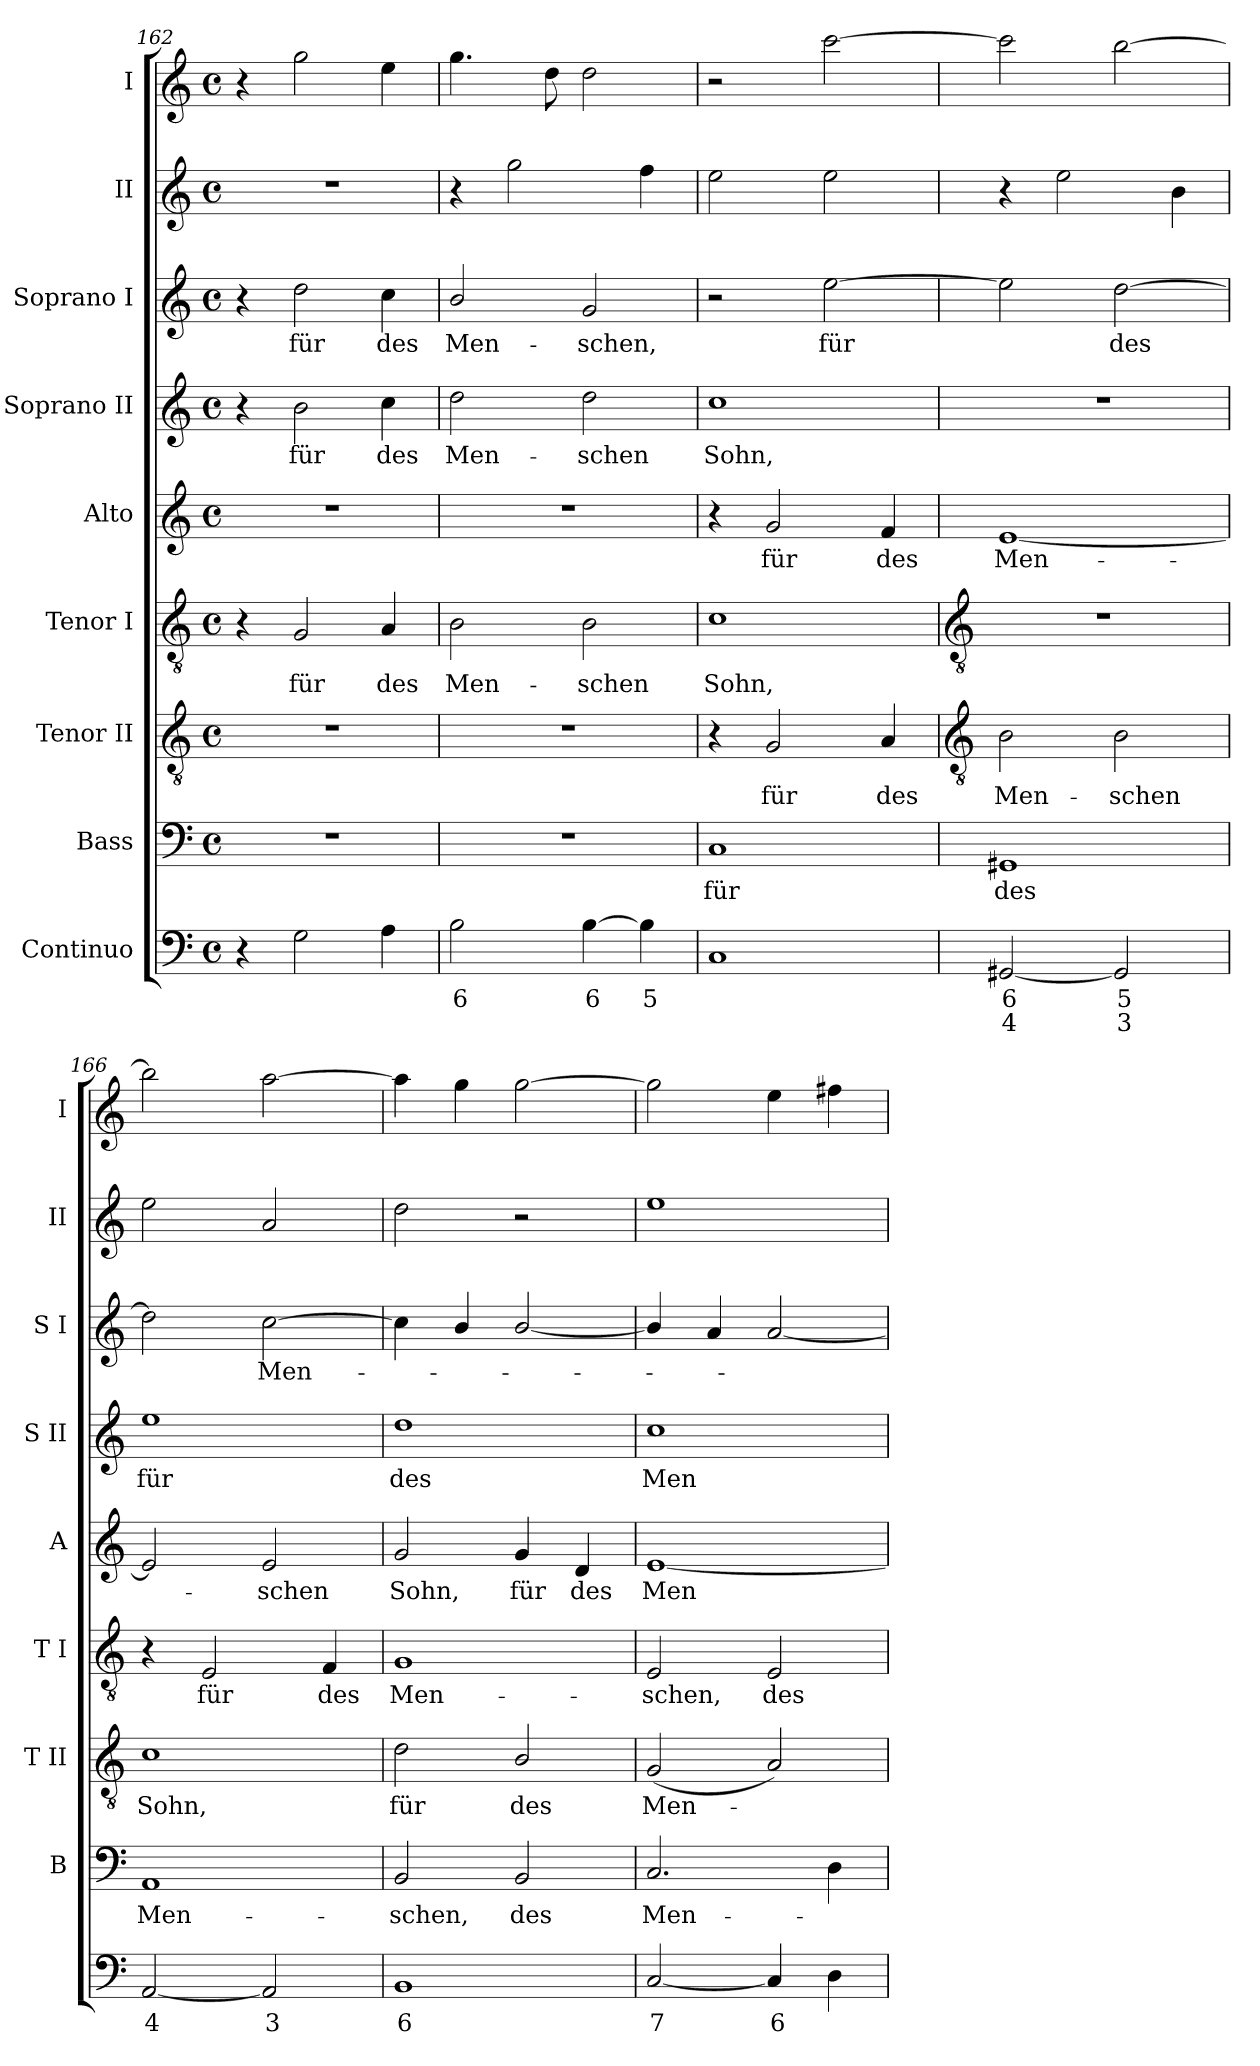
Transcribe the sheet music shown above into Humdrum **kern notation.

**kern	**text	**text	**kern	**text	**kern	**text	**kern	**text	**kern	**text	**kern	**text	**kern	**text	**kern	**kern
*part9	*part9	*part9	*part8	*part8	*part7	*part7	*part6	*part6	*part5	*part5	*part4	*part4	*part3	*part3	*part2	*part1
*staff9	*staff9	*staff9	*staff8	*staff8	*staff7	*staff7	*staff6	*staff6	*staff5	*staff5	*staff4	*staff4	*staff3	*staff3	*staff2	*staff1
*I"Continuo	*	*	*I"Bass	*	*I"Tenor II	*	*I"Tenor I	*	*I"Alto	*	*I"Soprano II	*	*I"Soprano I	*	*I"II	*I"I
*	*	*	*I'B	*	*I'T II	*	*I'T I	*	*I'A	*	*I'S II	*	*I'S I	*	*I'II	*I'I
*clefF4	*	*	*clefF4	*	*clefGv2	*	*clefGv2	*	*clefG2	*	*clefG2	*	*clefG2	*	*clefG2	*clefG2
*k[]	*	*	*k[]	*	*k[]	*	*k[]	*	*k[]	*	*k[]	*	*k[]	*	*k[]	*k[]
*C:	*	*	*C:	*	*C:	*	*C:	*	*C:	*	*C:	*	*C:	*	*C:	*C:
*M4/4	*	*	*M4/4	*	*M4/4	*	*M4/4	*	*M4/4	*	*M4/4	*	*M4/4	*	*M4/4	*M4/4
*met(c)	*	*	*met(c)	*	*met(c)	*	*met(c)	*	*met(c)	*	*met(c)	*	*met(c)	*	*met(c)	*met(c)
=162	=162	=162	=162	=162	=162	=162	=162	=162	=162	=162	=162	=162	=162	=162	=162	=162
4r	.	.	1r	.	1r	.	4r	.	1r	.	4r	.	4r	.	1r	4r
!	!	!	!	!	!	!	!	!LO:LY:b	!	!	!	!LO:LY:b	!	!LO:LY:b	!	!
2G	.	.	.	.	.	.	2G	für	.	.	2b	für	2dd	für	.	2gg
!	!	!	!	!	!	!	!	!LO:LY:b	!	!	!	!LO:LY:b	!	!LO:LY:b	!	!
4A	.	.	.	.	.	.	4A	des	.	.	4cc	des	4cc	des	.	4ee
=163	=163	=163	=163	=163	=163	=163	=163	=163	=163	=163	=163	=163	=163	=163	=163	=163
!	!LO:LY:b	!	!	!	!	!	!	!LO:LY:b	!	!	!	!LO:LY:b	!	!LO:LY:b	!	!
2B	6	.	1r	.	1r	.	2B	Men-	1r	.	2dd	Men-	2b/	Men-	4r	4.gg
.	.	.	.	.	.	.	.	.	.	.	.	.	.	.	2gg	.
.	.	.	.	.	.	.	.	.	.	.	.	.	.	.	.	8dd
!	!LO:LY:b	!	!	!	!	!	!	!LO:LY:b	!	!	!	!LO:LY:b	!	!LO:LY:b	!	!
[4B	6	.	.	.	.	.	2B	-schen	.	.	2dd	-schen	2g	-schen,	.	2dd
!	!LO:LY:b	!	!	!	!	!	!	!	!	!	!	!	!	!	!	!
4B]	5	.	.	.	.	.	.	.	.	.	.	.	.	.	4ff	.
=164	=164	=164	=164	=164	=164	=164	=164	=164	=164	=164	=164	=164	=164	=164	=164	=164
!	!	!	!	!LO:LY:b	!	!	!	!LO:LY:b	!	!	!	!LO:LY:b	!	!	!	!
1C	.	.	1C	für	4r	.	1c	Sohn,	4r	.	1cc	Sohn,	2r	.	2ee	2r
!	!	!	!	!	!	!LO:LY:b	!	!	!	!LO:LY:b	!	!	!	!	!	!
.	.	.	.	.	2G	für	.	.	2g	für	.	.	.	.	.	.
!	!	!	!	!	!	!	!	!	!	!	!	!	!	!LO:LY:b	!	!
.	.	.	.	.	.	.	.	.	.	.	.	.	[2ee	für	2ee	[2ccc
!	!	!	!	!	!	!LO:LY:b	!	!	!	!LO:LY:b	!	!	!	!	!	!
.	.	.	.	.	4A	des	.	.	4f	des	.	.	.	.	.	.
!!LO:LB:g=z
=165	=165	=165	=165	=165	=165	=165	=165	=165	=165	=165	=165	=165	=165	=165	=165	=165
*	*	*	*	*	*clefGv2	*	*clefGv2	*	*	*	*	*	*	*	*	*
!	!LO:LY:b	!LO:LY:b	!	!LO:LY:b	!	!LO:LY:b	!	!	!	!LO:LY:b	!	!	!	!	!	!
[2GG#X	6	4	1GG#X	des	2B	Men-	1r	.	[1e	Men-	1r	.	2ee]	.	4r	2ccc]
.	.	.	.	.	.	.	.	.	.	.	.	.	.	.	2ee	.
!	!LO:LY:b	!LO:LY:b	!	!	!	!LO:LY:b	!	!	!	!	!	!	!	!LO:LY:b	!	!
2GG#]	5	3	.	.	2B	-schen	.	.	.	.	.	.	[2dd	des	.	[2bb
.	.	.	.	.	.	.	.	.	.	.	.	.	.	.	4b	.
=166	=166	=166	=166	=166	=166	=166	=166	=166	=166	=166	=166	=166	=166	=166	=166	=166
!	!LO:LY:b	!	!	!LO:LY:b	!	!LO:LY:b	!	!	!	!	!	!LO:LY:b	!	!	!	!
[2AA	4	.	1AA	Men-	1c	Sohn,	4r	.	2e]	.	1ee	für	2dd]	.	2ee	2bb]
!	!	!	!	!	!	!	!	!LO:LY:b	!	!	!	!	!	!	!	!
.	.	.	.	.	.	.	2E	für	.	.	.	.	.	.	.	.
!	!LO:LY:b	!	!	!	!	!	!	!	!	!LO:LY:b	!	!	!	!LO:LY:b	!	!
2AA]	3	.	.	.	.	.	.	.	2e	schen	.	.	[2cc	Men-	2a	[2aa
!	!	!	!	!	!	!	!	!LO:LY:b	!	!	!	!	!	!	!	!
.	.	.	.	.	.	.	4F	des	.	.	.	.	.	.	.	.
=167	=167	=167	=167	=167	=167	=167	=167	=167	=167	=167	=167	=167	=167	=167	=167	=167
!	!LO:LY:b	!	!	!LO:LY:b	!	!LO:LY:b	!	!LO:LY:b	!	!LO:LY:b	!	!LO:LY:b	!	!	!	!
1BB	6	.	2BB	-schen,	2d	für	1G	Men-	2g	Sohn,	1dd	des	4cc]	.	2dd	4aa]
.	.	.	.	.	.	.	.	.	.	.	.	.	4b/	.	.	4gg
!	!	!	!	!LO:LY:b	!	!LO:LY:b	!	!	!	!LO:LY:b	!	!	!	!	!	!
.	.	.	2BB	des	2B/	des	.	.	4g	für	.	.	[2b/	.	2r	[2gg
!	!	!	!	!	!	!	!	!	!	!LO:LY:b	!	!	!	!	!	!
.	.	.	.	.	.	.	.	.	4d	des	.	.	.	.	.	.
=168	=168	=168	=168	=168	=168	=168	=168	=168	=168	=168	=168	=168	=168	=168	=168	=168
!	!LO:LY:b	!	!	!LO:LY:b	!	!LO:LY:b	!	!LO:LY:b	!	!LO:LY:b	!	!LO:LY:b	!	!	!	!
[2C	7	.	2.C	Men-	(<2G	Men-	2E	-schen,	[1e	Men-	1cc	Men-	4b/]	.	1ee	2gg]
.	.	.	.	.	.	.	.	.	.	.	.	.	4a	.	.	.
!	!LO:LY:b	!	!	!	!	!	!	!LO:LY:b	!	!	!	!	!	!	!	!
4C]	6	.	.	.	2A)	.	2E	des	.	.	.	.	[2a	.	.	4ee
4D	.	.	4D	.	.	.	.	.	.	.	.	.	.	.	.	4ff#X
=	=	=	=	=	=	=	=	=	=	=	=	=	=	=	=	=
*-	*-	*-	*-	*-	*-	*-	*-	*-	*-	*-	*-	*-	*-	*-	*-	*-
